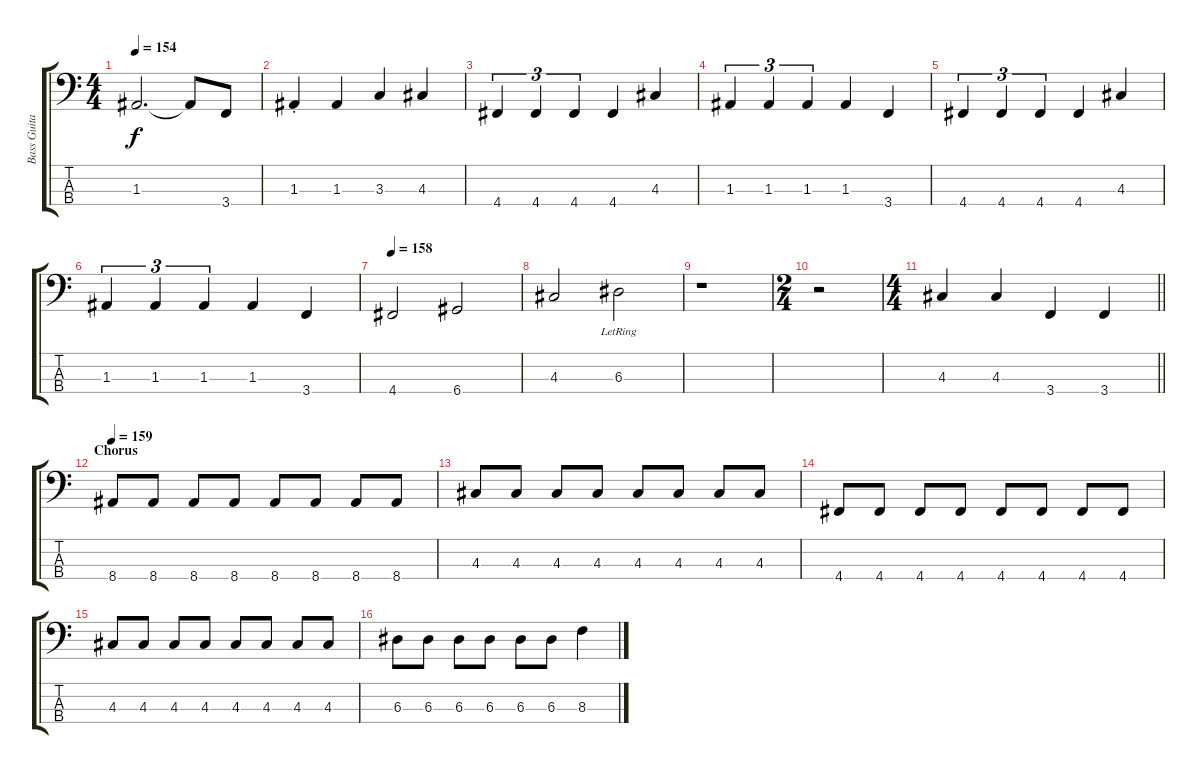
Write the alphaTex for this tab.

\track ("Bass Guitar" "Bass Guita") {instrument electricbassfinger}
\staff {score tabs}
\tuning (G2 D2 A1 D1) {hide}
\ts (4 4)
\tempo 154
\clef f4
\ks c
1.3.2{d dy f} 1.3{t}.8 3.4.8 |
1.3{st}.4 1.3.4 3.3.4 4.3.4 |
4.4.4{tu (3 2)} 4.4.4{tu (3 2)} 4.4.4{tu (3 2)} 4.4.4 4.3.4 |
1.3.4{tu (3 2)} 1.3.4{tu (3 2)} 1.3.4{tu (3 2)} 1.3.4 3.4.4 |
4.4.4{tu (3 2)} 4.4.4{tu (3 2)} 4.4.4{tu (3 2)} 4.4.4 4.3.4 |
1.3.4{tu (3 2)} 1.3.4{tu (3 2)} 1.3.4{tu (3 2)} 1.3.4 3.4.4 |
\tempo 158
4.4.2 6.4.2 |
4.3.2 6.3{lr}.2 |
r.1 |
\ts (2 4)
r.2 |
\ts (4 4)
\barLineRight lightlight
4.3.4 4.3.4 3.4.4 3.4.4 |
\section ("" "Chorus")
\tempo 159
8.4.8 8.4.8 8.4.8 8.4.8 8.4.8 8.4.8 8.4.8 8.4.8 |
4.3.8 4.3.8 4.3.8 4.3.8 4.3.8 4.3.8 4.3.8 4.3.8 |
4.4.8 4.4.8 4.4.8 4.4.8 4.4.8 4.4.8 4.4.8 4.4.8 |
4.3.8 4.3.8 4.3.8 4.3.8 4.3.8 4.3.8 4.3.8 4.3.8 |
6.3.8 6.3.8 6.3.8 6.3.8 6.3.8 6.3.8 8.3.4
